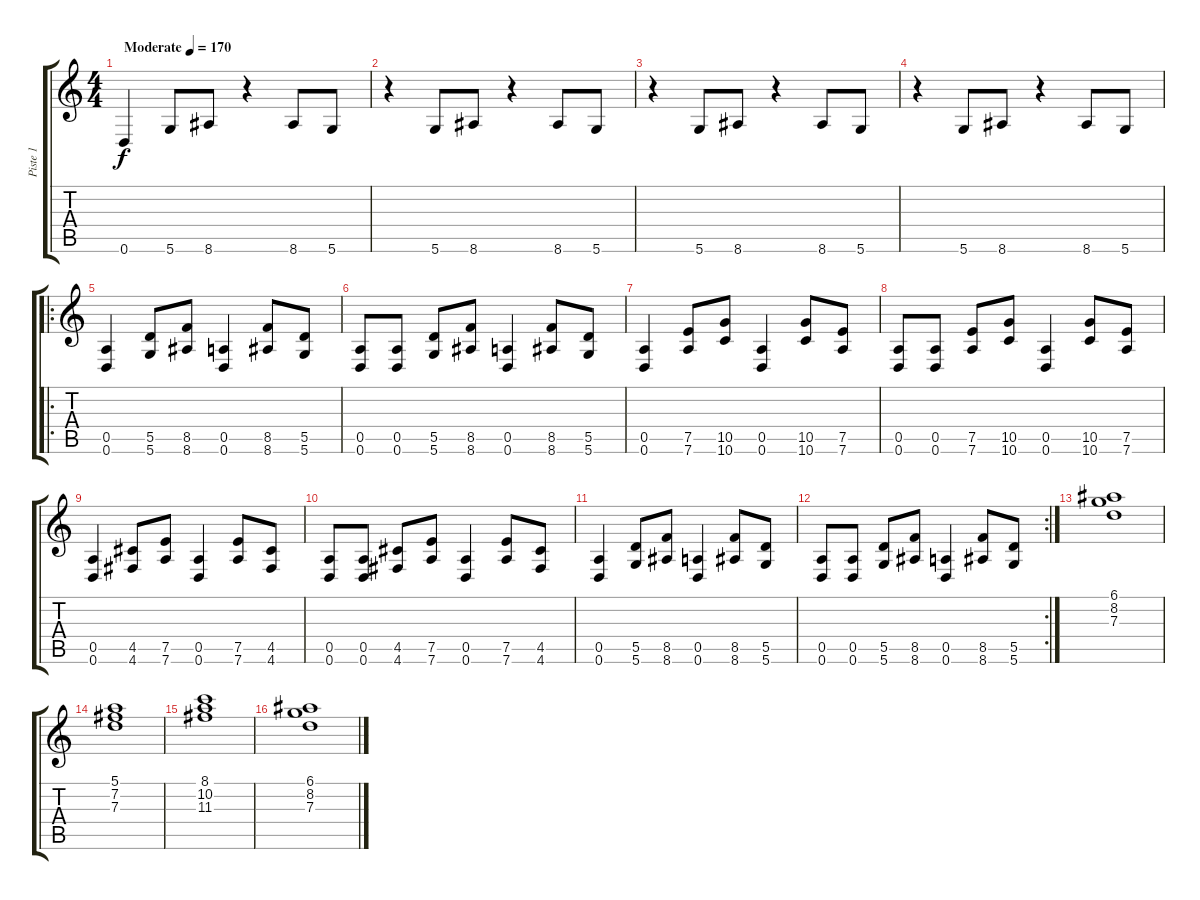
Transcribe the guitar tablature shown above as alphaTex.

\track ("Piste 1" "Piste 1") {instrument distortionguitar}
\staff {score tabs}
\tuning (E4 B3 G3 D3 A2 D2) {hide}
\ts (4 4)
\tempo (170 "Moderate")
\clef g2
\ks c
0.6.4{dy f instrument distortionguitar} 5.6.8 8.6.8 r.4 8.6.8 5.6.8 |
r.4 5.6.8 8.6.8 r.4 8.6.8 5.6.8 |
r.4 5.6.8 8.6.8 r.4 8.6.8 5.6.8 |
r.4 5.6.8 8.6.8 r.4 8.6.8 5.6.8 |
\ro
(0.5 0.6).4 (5.5 5.6).8 (8.5 8.6).8 (0.5 0.6).4 (8.5 8.6).8 (5.5 5.6).8 |
(0.5 0.6).8 (0.5 0.6).8 (5.5 5.6).8 (8.5 8.6).8 (0.5 0.6).4 (8.5 8.6).8 (5.5 5.6).8 |
(0.5 0.6).4 (7.5 7.6).8 (10.5 10.6).8 (0.5 0.6).4 (10.5 10.6).8 (7.5 7.6).8 |
(0.5 0.6).8 (0.5 0.6).8 (7.5 7.6).8 (10.5 10.6).8 (0.5 0.6).4 (10.5 10.6).8 (7.5 7.6).8 |
(0.5 0.6).4 (4.5 4.6).8 (7.5 7.6).8 (0.5 0.6).4 (7.5 7.6).8 (4.5 4.6).8 |
(0.5 0.6).8 (0.5 0.6).8 (4.5 4.6).8 (7.5 7.6).8 (0.5 0.6).4 (7.5 7.6).8 (4.5 4.6).8 |
(0.5 0.6).4 (5.5 5.6).8 (8.5 8.6).8 (0.5 0.6).4 (8.5 8.6).8 (5.5 5.6).8 |
\rc 2
(0.5 0.6).8 (0.5 0.6).8 (5.5 5.6).8 (8.5 8.6).8 (0.5 0.6).4 (8.5 8.6).8 (5.5 5.6).8 |
(6.1 8.2 7.3).1 |
(5.1 7.2 7.3).1 |
(8.1 10.2 11.3).1 |
(6.1 8.2 7.3).1
